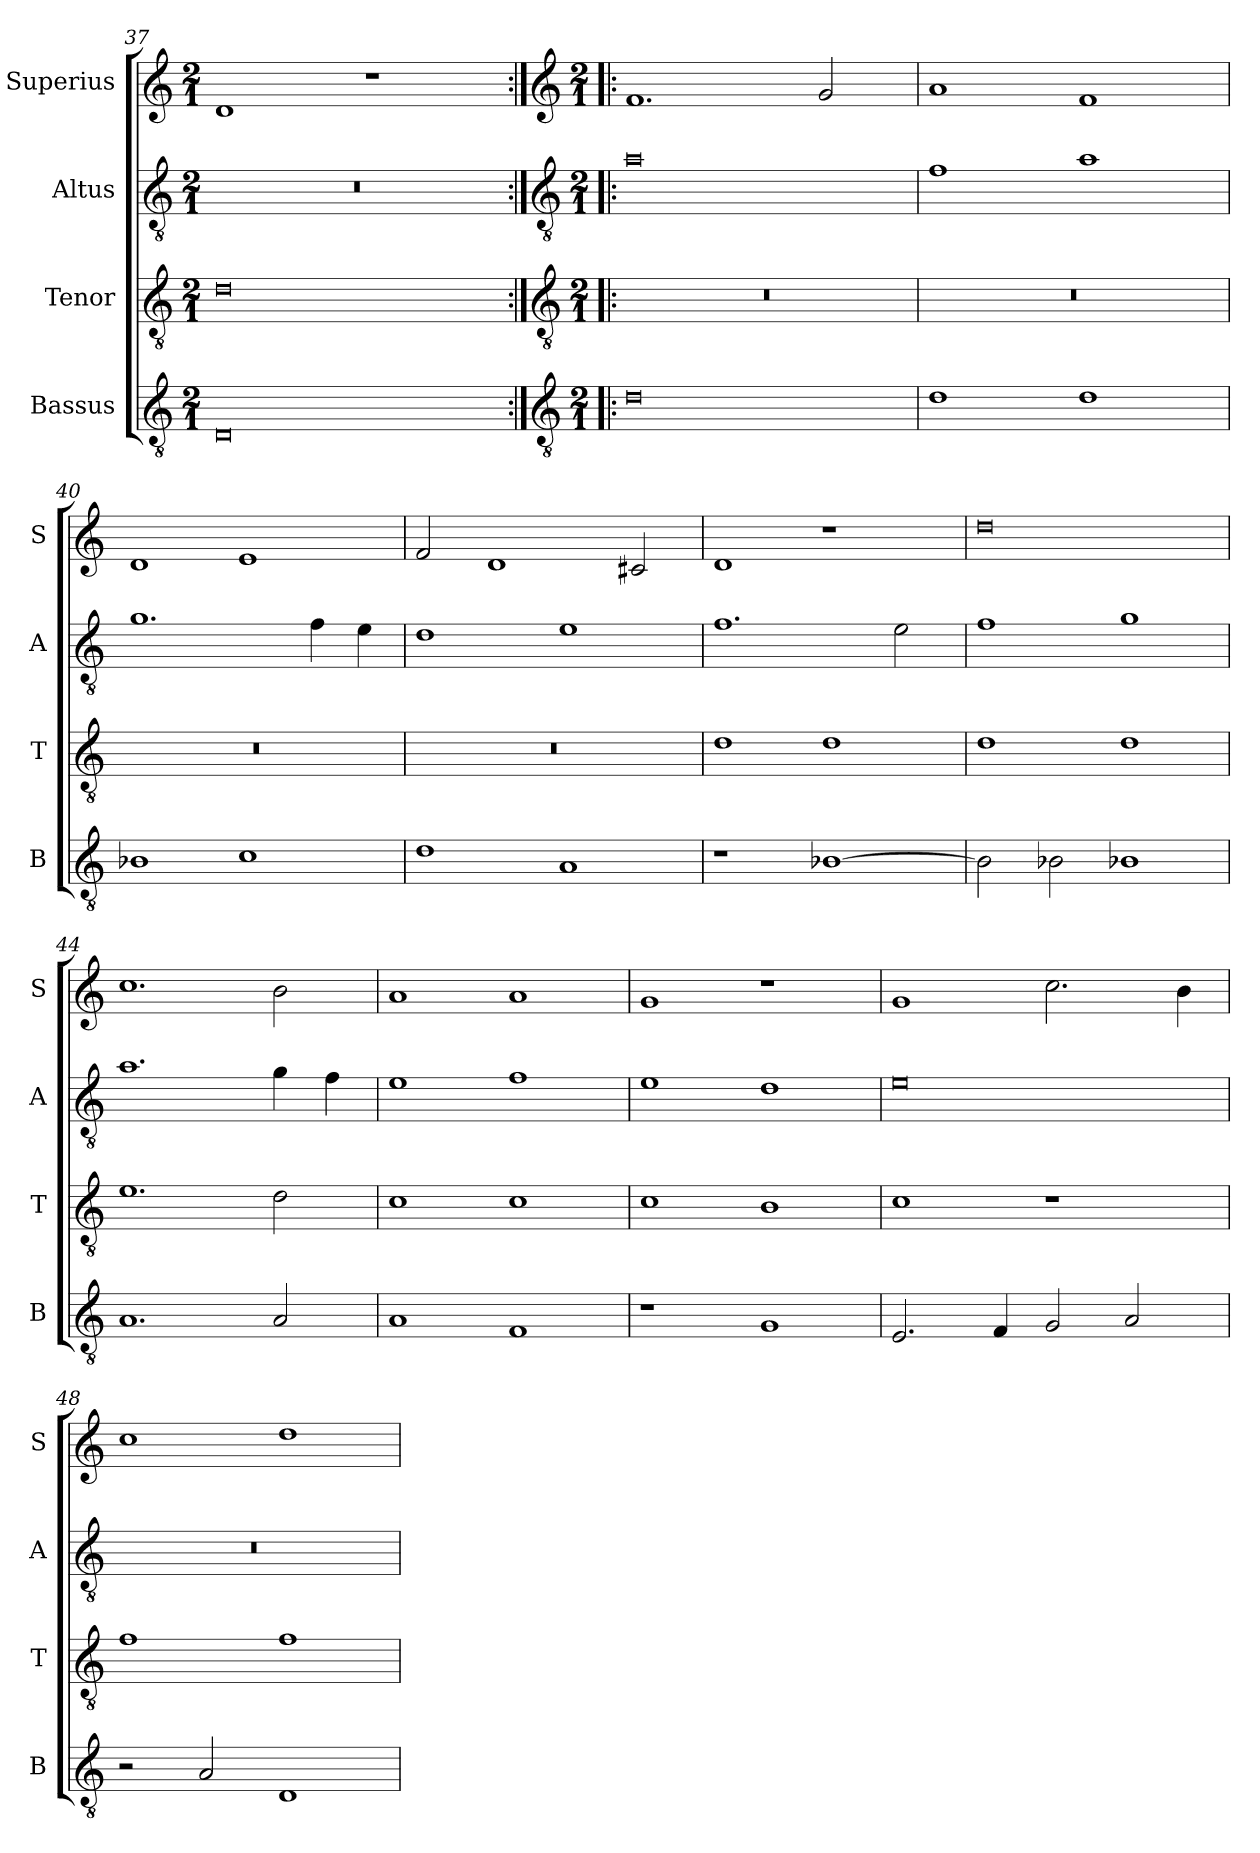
**kern	**kern	**kern	**kern
*part4	*part3	*part2	*part1
*staff4	*staff3	*staff2	*staff1
*I"Bassus	*I"Tenor	*I"Altus	*I"Superius
*I'B	*I'T	*I'A	*I'S
*clefGv2	*clefGv2	*clefGv2	*clefG2
*k[]	*k[]	*k[]	*k[]
*M2/1	*M2/1	*M2/1	*M2/1
=37	=37	=37	=37
0D	0d	0r	1d
.	.	.	1r
!!LO:LB:g=z
=38:|!|:	=38:|!|:	=38:|!|:	=38:|!|:
*clefGv2	*clefGv2	*clefGv2	*clefG2
*k[]	*k[]	*k[]	*k[]
*M2/1	*M2/1	*M2/1	*M2/1
0d	0r	0a	1.f
.	.	.	2g
=39	=39	=39	=39
1d	0r	1f	1a
1d	.	1a	1f
=40	=40	=40	=40
1B-X	0r	1.g	1d
1c	.	.	1e
.	.	4f	.
.	.	4e	.
=41	=41	=41	=41
1d	0r	1d	2f
.	.	.	1d
1A	.	1e	.
.	.	.	2c#X
=42	=42	=42	=42
1r	1d	1.f	1d
[1B-X	1d	.	1r
.	.	2e	.
=43	=43	=43	=43
2B-]	1d	1f	0dd
2B-X	.	.	.
1B-X	1d	1g	.
=44	=44	=44	=44
1.A	1.e	1.a	1.cc
2A	2d	4g	2b
.	.	4f	.
=45	=45	=45	=45
1A	1c	1e	1a
1F	1c	1f	1a
=46	=46	=46	=46
1r	1c	1e	1g
1G	1B	1d	1r
=47	=47	=47	=47
2.E	1c	0e	1g
4F	.	.	.
2G	1r	.	2.cc
2A	.	.	.
.	.	.	4b
=48	=48	=48	=48
2r	1f	0r	1cc
2A	.	.	.
1D	1f	.	1dd
=	=	=	=
*-	*-	*-	*-
